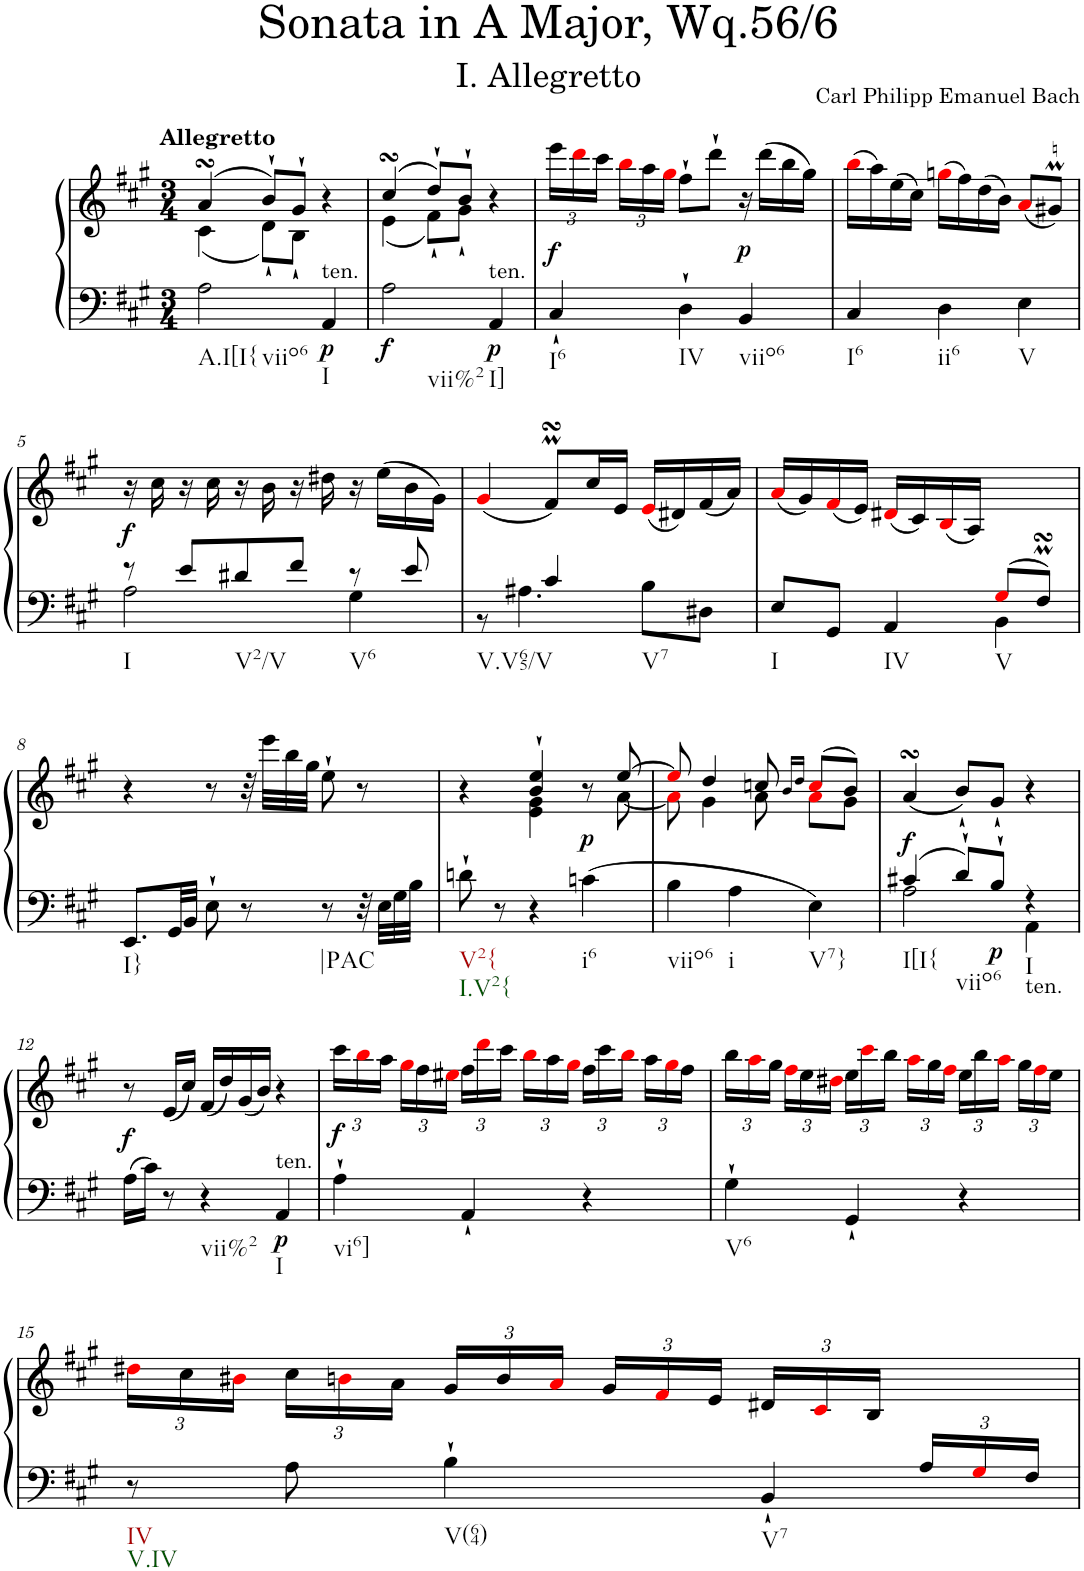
**kern	**kern	**dynam
*part1	*part1	*part1
*staff2	*staff1	*staff1/2
*I"Harpsichord	*	*
*I'Hch.	*	*
*clefF4	*clefG2	*
*k[f#c#g#]	*k[f#c#g#]	*
*A:	*A:	*
*M3/4	*M3/4	*
=1	=1	=1
*	*^	*
!	!LO:TX:a:B:t=Аllegretto	!	!
!LO:TX:b:t=A.I[I{	!	!	!
!LO:TX:b:t=viio6	!	!	!
2A\	(>4asSSs/	(<4c#\	.
.	8b``</L)	8d\L)	.
.	8g#`/J	8B`\J	.
!LO:TX:a:t=ten.	!	!	!
!LO:TX:b:t=I	!	!	!
!	!	!	!LO:DY:b=2
4AA/	4r	4ryy	p
=2	=2	=2	=2
!LO:TX:b:t=vii%2	!	!	!
!	!	!	!LO:DY:b=2
2A\	(>4cc#sSsS/	(<4e\	f
.	8dd``</L)	8f#\L)	.
.	8b`/J	8g#`\J	.
!LO:TX:a:t=ten.	!	!	!
!LO:TX:b:t=I]	!	!	!
!	!	!	!LO:DY:b=2
4AA/	4r	4ryy	p
*	*v	*v	*
=3	=3	=3
*	*Xbrackettup	*
*	*^	*
!LO:TX:b:t=I6	!	!	!
!	!	!	!LO:DY:b
*	*v	*v	*
4C#`/	24eee\LL	f
.	24dddi\	.
.	24ccc#\JJ	.
.	24bbi\LL	.
.	24aa\	.
.	24gg#i\JJ	.
!LO:TX:b:t=IV	!	!
4D`\	8ff#`\L	.
.	8ddd`\J	.
!LO:TX:b:t=viio6	!	!
!	!	!LO:DY:b
4BB/	16r	p
.	(>16ddd\LL	.
.	16bb\	.
.	16gg#\JJ)	.
=4	=4	=4
!LO:TX:b:t=I6	!	!
4C#/	(>16bbi\LL	.
.	16aa\)	.
.	(>16ee\	.
.	16cc#\JJ)	.
!LO:TX:b:t=ii6	!	!
4D\	(>16ggni\LL	.
.	16ff#\)	.
.	(>16dd\	.
.	16b\JJ)	.
!LO:TX:b:t=V	!	!
4E\	(<8ai/L	.
.	8g#Xm/J)	.
!!LO:LB:g=z
=5	=5	=5
*^	*	*
!LO:TX:b:t=I	!	!	!
!LO:TX:b:t=V2/V	!	!	!
!	!	!	!LO:DY:a=2
8r	2A\	16r	f
.	.	16cc#\	.
8e/L	.	16r	.
.	.	16cc#\	.
8d#X/	.	16r	.
.	.	16b\	.
8f#/J	.	16r	.
.	.	16dd#X\	.
!LO:TX:b:t=V6	!	!	!
8r	4G#\	16r	.
.	.	(>16ee\LL	.
8e/	.	16b\	.
.	.	16g#\JJ)	.
=6	=6	=6	=6
!LO:TX:b:t=V.V65/V	!	!	!
4ryy	8r	(<4g#i/	.
.	4.A#X\	.	.
4c#/	.	8f#sSSSM/L)	.
.	.	16cc#/L	.
.	.	16e/JJ	.
!LO:TX:b:t=V7	!	!	!
4ryy	8B\L	(<16ei/LL	.
.	.	16d#X/)	.
.	8D#X\J	(<16f#/	.
.	.	16a/JJ)	.
=7	=7	=7	=7
!LO:TX:b:t=I	!	!	!
8E/L	2ryy	(<16ai/LL	.
.	.	16g#/)	.
8GG#/J	.	(<16f#i/	.
.	.	16e/JJ)	.
!LO:TX:b:t=IV	!	!	!
4AA/	.	(<16d#Xi/LL	.
.	.	16c#/)	.
.	.	(<16Bi/	.
.	.	16A/JJ)	.
!LO:TX:b:t=V	!	!	!
8G#i/L	4BB\	4ryy	.
8F#MsSSS/J	.	.	.
*v	*v	*	*
!!LO:LB:g=z
=8	=8	=8
!LO:TX:b:t=I}	!	!
8.EE/L	4r	.
32GG#/LL	.	.
32BB/JJJ	.	.
8E`\	8r	.
8r	32r	.
.	32eee\LLL	.
.	32bb\	.
.	32gg#\JJJ	.
!LO:TX:b:t=|PAC	!	!
8r	8ee`\	.
32r	8r	.
32E\LLL	.	.
32G#\	.	.
32B\JJJ	.	.
=9	=9	=9
*	*^	*
!LO:TX:b:t=V2{	!	!	!
!LO:TX:b:t=I.V2{	!	!	!
8dn`\	4r	4ryy	.
8r	.	.	.
4r	4b/` 4ee/`	4e\ 4g#\	.
!LO:TX:b:t=i6	!	!	!
!	!	!	!LO:DY:b
4cn\	8r	8ryy	p
.	[8ee/	[8a\	.
=10	=10	=10	=10
!LO:TX:b:t=viio6	!	!	!
4B\	8eei/]	8ai\]	.
.	4dd/	4g#\	.
!LO:TX:b:t=i	!	!	!
4A\	.	.	.
.	8ccn/	8a\	.
.	16qb/LL	.	.
.	16qdd/JJ	.	.
!LO:TX:b:t=V7}	!	!	!
4E\	(>8cci/L	8ai\L	.
.	8b/J)	8g#\J	.
=11	=11	=11	=11
*^	*	*	*
!LO:TX:b:t=I[I{	!	!	!	!
!LO:TX:b:t=viio6	!	!	!	!
!	!	!	!	!LO:DY:b
*	*	*v	*v	*
4c#X/	2A\	(<4asSSs/	f
8d`/L	.	8b`/L)	.
!	!	!	!LO:DY:b=2
8B`/J	.	8g#`/J	p
!LO:TX:b:t=ten.	!	!	!
!LO:TX:b:t=I	!	!	!
4r	4AA\	4r	.
!!LO:LB:g=z
=12	=12	=12	=12
!	!	!	!LO:DY:b
*v	*v	*	*
16A\LL	8r	f
16c#\JJ	.	.
8r	(<16e/LL	.
.	16cc#/JJ)	.
!LO:TX:b:t=vii%2	!	!
4r	(<16f#/LL	.
.	16dd/)	.
.	(<16g#/	.
.	16b/JJ)	.
!LO:TX:a:t=ten.	!	!
!LO:TX:b:t=I	!	!
!	!	!LO:DY:b=2
4AA/	4r	p
=13	=13	=13
!LO:TX:b:t=vi6]	!	!
!	!	!LO:DY:b
4A`\	24ccc#\LL	f
.	24bbi\	.
.	24aa\JJ	.
.	24gg#i\LL	.
.	24ff#\	.
.	24ee#Xi\JJ	.
4AA`/	24ff#\LL	.
.	24dddi\	.
.	24ccc#\JJ	.
.	24bbi\LL	.
.	24aa\	.
.	24gg#i\JJ	.
4r	24ff#\LL	.
.	24ccc#\	.
.	24bbi\JJ	.
.	24aa\LL	.
.	24gg#i\	.
.	24ff#\JJ	.
=14	=14	=14
!LO:TX:b:t=V6	!	!
4G#`\	24bb\LL	.
.	24aai\	.
.	24gg#\JJ	.
.	24ff#i\LL	.
.	24ee\	.
.	24dd#Xi\JJ	.
4GG#`/	24ee\LL	.
.	24ccc#i\	.
.	24bb\JJ	.
.	24aai\LL	.
.	24gg#\	.
.	24ff#i\JJ	.
4r	24ee\LL	.
.	24bb\	.
.	24aai\JJ	.
.	24gg#\LL	.
.	24ff#i\	.
.	24ee\JJ	.
!!LO:LB:g=z
=15	=15	=15
*^	*	*
!LO:TX:b:t=IV	!	!	!
!LO:TX:b:t=V.IV	!	!	!
8ryy	8r	24dd#Xi\LL	.
.	.	24cc#\	.
.	.	24b#Xi\JJ	.
.	8A\	24cc#\LL	.
.	.	24bni\	.
.	.	24a\JJ	.
!	!LO:TX:b:t=V(64)	!	!
.	4B`\	24g#/LL	.
.	.	24b/	.
.	.	24ai/JJ	.
.	.	24g#/LL	.
.	.	24f#i/	.
.	.	24e/JJ	.
!	!LO:TX:b:t=V7	!	!
.	4BB`/	24d#X/LL	.
.	.	24c#i/	.
.	.	24B/JJ	.
*Xbrackettup	*	*	*
24A/LL	.	8ryy	.
24G#i/	.	.	.
24F#/JJ	.	.	.
*v	*v	*	*
=	=	=
*-	*-	*-
